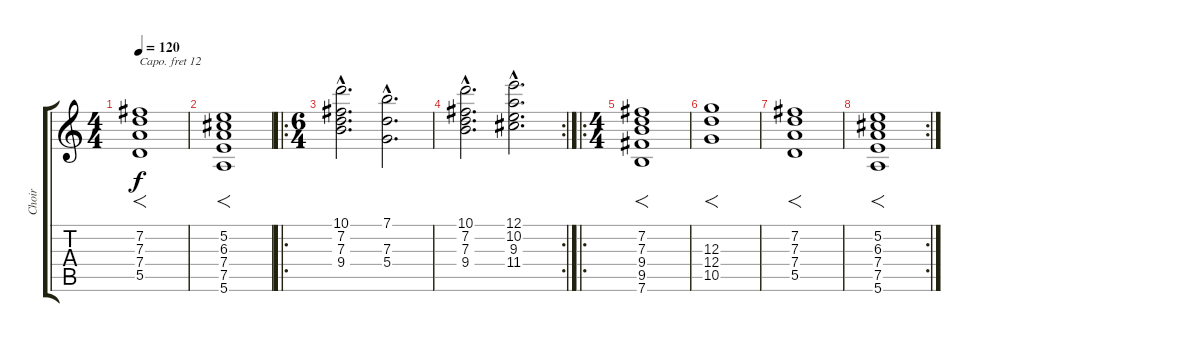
\track ("Choir" "Choir") {instrument choiraahs}
\staff {score tabs}
\capo 12
\tuning (E4 B3 G3 D3 A2 E2) {hide}
\ts (4 4)
\tempo 120
\clef g2
\ks c
(7.2 7.3 7.4 5.5).1{f dy f} |
(5.2 6.3 7.4 7.5 5.6).1{f} |
\ro
\ts (6 4)
(10.1{hac} 7.2{hac} 7.3{hac} 9.4{hac}).2{d} (7.1{hac} 7.3{hac} 5.4{hac}).2{d} |
\rc 2
(10.1{hac} 7.2{hac} 7.3{hac} 9.4{hac}).2{d} (12.1{hac} 10.2{hac} 9.3{hac} 11.4{hac}).2{d} |
\ro
\ts (4 4)
(7.2 7.3 9.4 9.5 7.6).1{f} |
(12.3 12.4 10.5).1{f} |
(7.2 7.3 7.4 5.5).1{f} |
\rc 2
(5.2 6.3 7.4 7.5 5.6).1{f}
